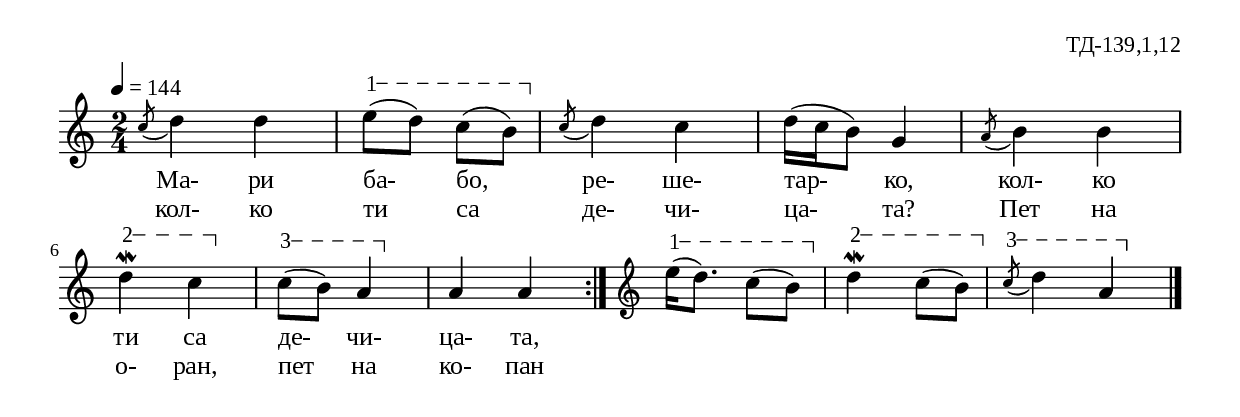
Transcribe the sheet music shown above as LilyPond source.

%{
sva_139_1_12
%}

\include "td-preamble.ly"

\score {
\relative c'' {
\tempo 4 = 144
\time 2/4
\acciaccatura c8 d4 d | 
\varA
e8\startTextSpan([ d]) c([ b\stopTextSpan]) | 
\acciaccatura c8 d4 c | d16[( c b8])  g4 | \acciaccatura a8 b4 b | 
\break
\varB
d\startTextSpan\mordent c\stopTextSpan | 
\varC
c8\startTextSpan([ b]) a4\stopTextSpan | 
a a
 \bar ":|" 
 \endm
\varA
e'16\startTextSpan([ d8.]) c8([ b\stopTextSpan]) | 
\varB
d4\startTextSpan\mordent c8([ b\stopTextSpan]) | 
\varC
\acciaccatura c8\startTextSpan d4 a\stopTextSpan
 \bar "|."
}
\addlyrics { Ма- ри ба- бо, ре- ше- тар- ко, кол- ко ти са де- чи- ца- та, }
\addlyrics { кол- ко ти са де- чи- ца- та? Пет на о- ран, пет на ко- пан }
%
\layout {
  indent = #0
  line-width = 190\mm
  ragged-right=##f
}
%
\midi { 
	\context {
		\Score tempoWholesPerMinute = #(ly:make-moment 144 4)
		}
	}
}
%
\header{
  opus = "ТД-139,1,12"
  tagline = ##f
}


